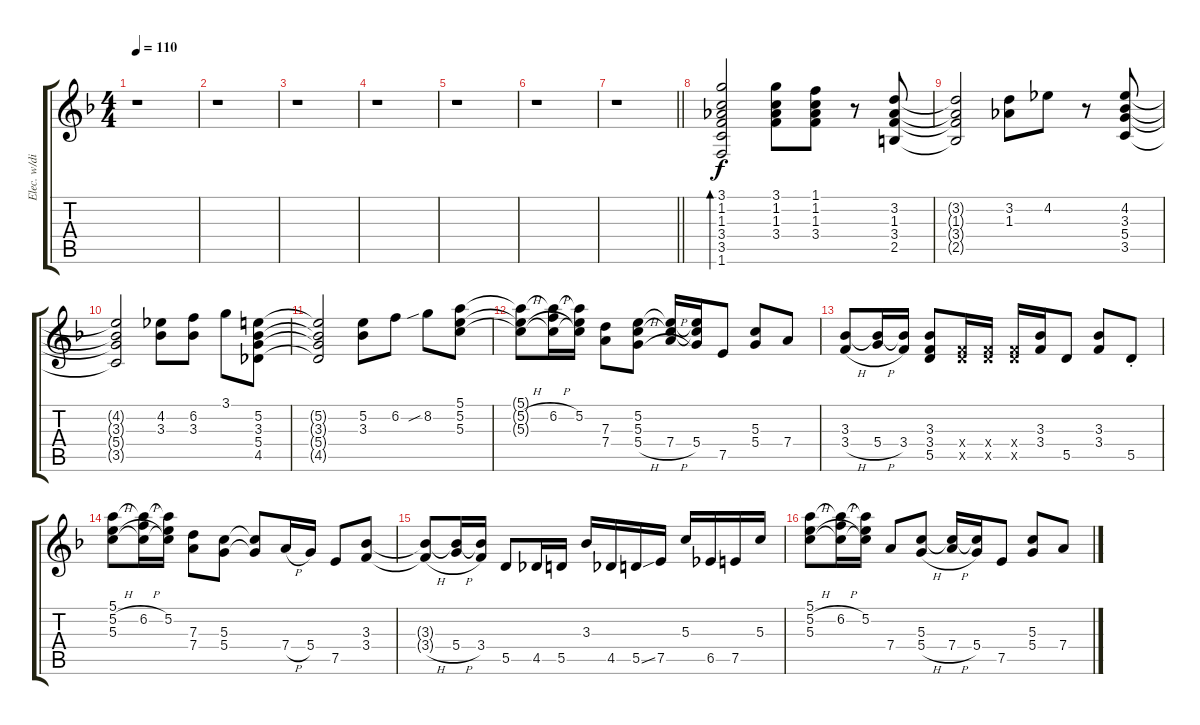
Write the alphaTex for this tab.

\track ("Elec. w/dist" "Elec. w/di") {instrument distortionguitar}
\staff {score tabs}
\tuning (E4 B3 G3 D3 A2 E2) {hide}
\ts (4 4)
\tempo 110
\clef g2
\ks f
r.1{dy f} |
r.1 |
r.1 |
r.1 |
r.1 |
r.1 |
\barLineRight lightlight
r.1 |
(3.1 1.2 1.3 3.4 3.5 1.6).2{bd 30} (3.1 1.2 1.3 3.4).8 (1.1 1.2 1.3 3.4).8 r.8 (3.2 1.3 3.4 2.5).8 |
(3.2{t} 1.3{t} 3.4{t} 2.5{t}).2 (3.2 1.3).8 4.2.8 r.8 (4.2 3.3 5.4 3.5).8 |
(4.2{t} 3.3{t} 5.4{t} 3.5{t}).2 (4.2 3.3).8 (6.2 3.3).8 3.1.8 (5.2 3.3 5.4 4.5).8 |
(5.2{t} 3.3{t} 5.4{t} 4.5{t}).2 (5.2 3.3).8 6.2.8 8.2{sib}.8 (5.1 5.2 5.3).8 |
(5.1{t} 5.2{h t} 5.3{t}).8 (5.1{t} 6.2{h} 5.3{t}).16 (5.1{t} 5.2 5.3{t}).16 (7.3 7.4).8 (5.2 5.3 5.4{h}).8 (5.2{t} 5.3{t} 7.4{h}).16 (5.2{t} 5.3{t} 5.4).16 7.5.8 (5.3 5.4).8 7.4.8 |
(3.3 3.4{h}).8 (3.3{t} 5.4{h}).16 (3.3{t} 3.4).16 (3.3 3.4 5.5).8 (3.4{x} 5.5{x}).16 (3.4{x} 5.5{x}).16 (3.4{x} 5.5{x}).16 (3.3 3.4).16 5.5.8 (3.3 3.4).8 5.5{st}.8 |
(5.1 5.2{h} 5.3).8 (5.1{t} 6.2{h} 5.3{t}).16 (5.1{t} 5.2 5.3{t}).16 (7.3 7.4).8 (5.3 5.4).8 (5.3{t} 5.4{t}).8 7.4{h}.16 5.4.16 7.5.8 (3.3 3.4).8 |
(3.3{t} 3.4{h t}).8 (3.3{t} 5.4{h}).16 (3.3{t} 3.4).16 5.5.8 4.5.16 5.5.16 3.3.16 4.5.16 5.5{ss}.16 7.5.16 5.3.16 6.5.16 7.5.16 5.3.16 |
(5.1 5.2{h} 5.3).8 (5.1{t} 6.2{h} 5.3{t}).16 (5.1{t} 5.2 5.3{t}).16 7.4.8 (5.3 5.4{h}).8 (5.3{t} 7.4{h}).16 (5.3{t} 5.4).16 7.5.8 (5.3 5.4).8 7.4.8
